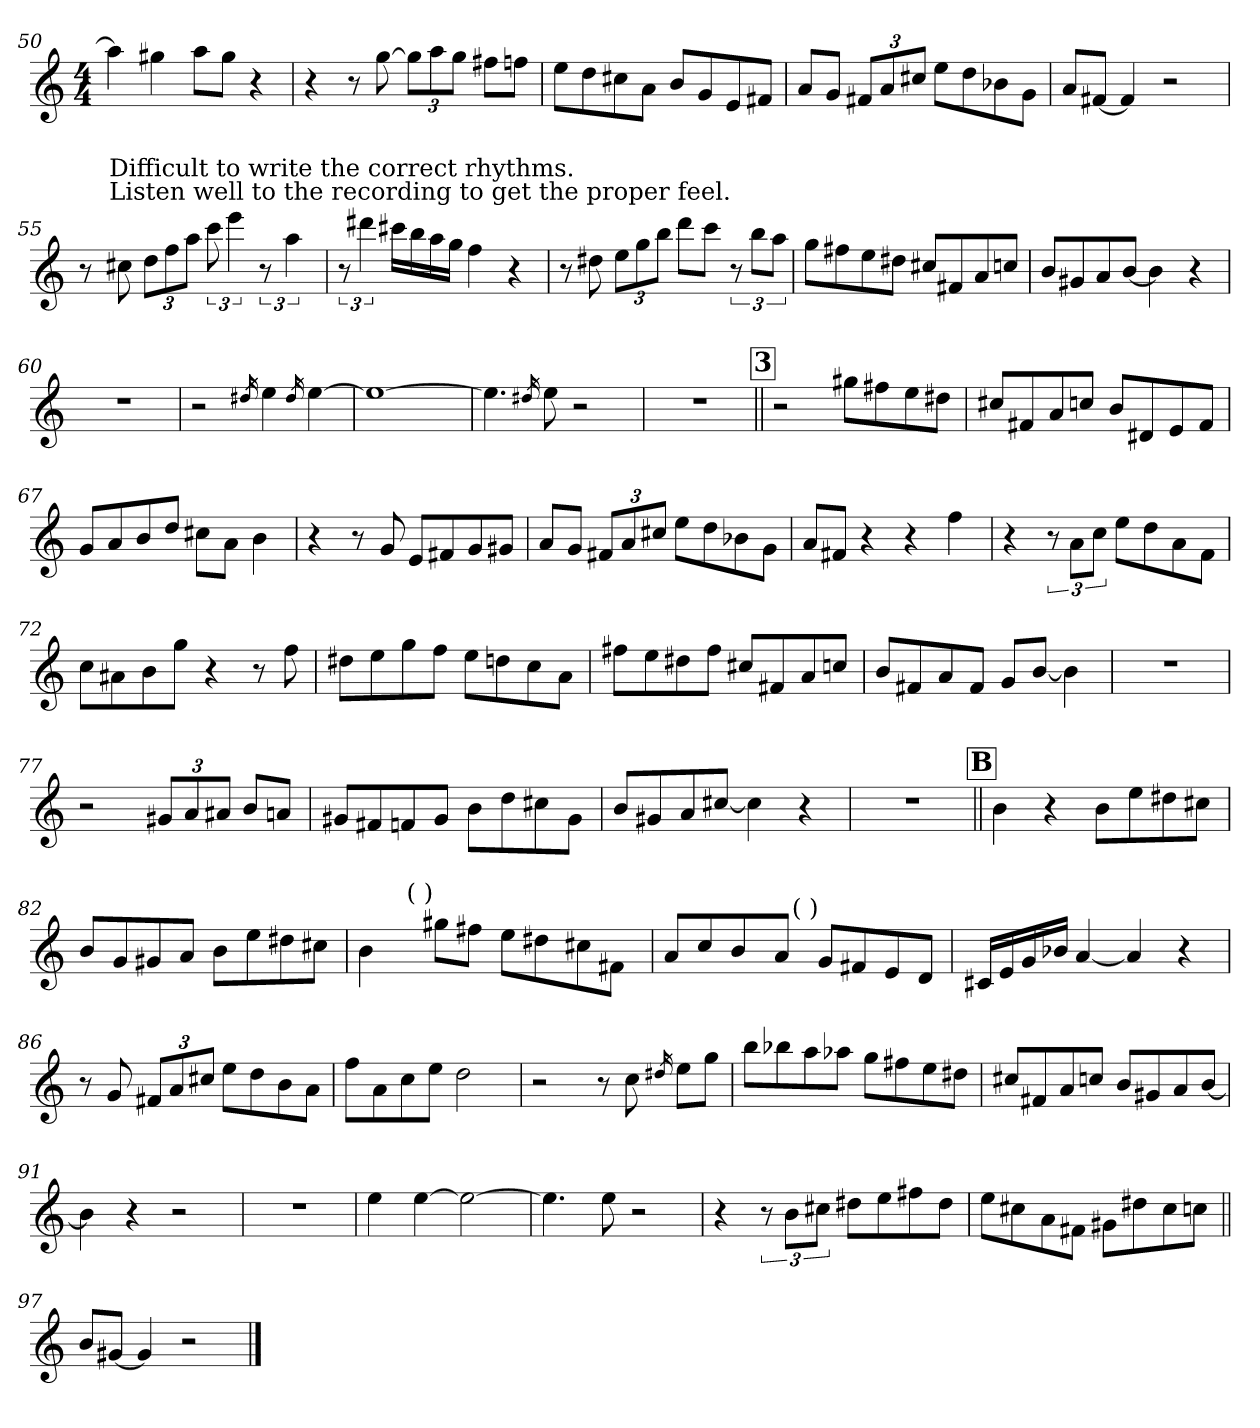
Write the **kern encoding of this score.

**kern
*part1
*staff1
*clefG2
*ITrd5c9
*k[b-e-a-]
*M4/4
=50
4cc\]
4bn\
8cc\L
8b\J
4r
=51
4r
8r
[8b-\
12b-\L]
12cc\
12b-\J
8an\L
8a-X\J
=52
8g\L
8f\
8en\
8c\J
8d/L
8B-/
8G/
8An/J
!!LO:LB:g=z
=53
8c/L
8B-/J
12An/L
12c/
12en/J
8g\L
8f\
8d-X\
8B-\J
=54
8c/L
[8An/J
4A/]
2r
=55
*^
8r	12ryy
.	48ryy
!	!LO:TX:a:t=Difficult to write the correct rhythms.&nbsp;\nListen well to the recording to get the proper feel.
.	3%2ryy
8en\	.
12f\L	.
12a-\	.
12cc\J	.
12ee-\	.
6gg\	.
12r	.
.	6ryy
6cc\	.
.	24.ryy
*v	*v
=56
12r
6ff#X\
16een\LL
16dd\
16cc\
16b-\JJ
4a-\
4r
!!LO:LB:g=z
=57
8r
8f#X\
12g\L
12b-\
12dd\J
8ff\L
8ee-\J
12r
12dd\L
12cc\J
=58
8b-\L
8an\
8g\
8f#X\J
8en/L
8An/
8c/
8e-X/J
=59
8d/L
8Bn/
8c/
[8d/J
4d\]
4r
=60
1r
!!LO:LB:g=z
=61
2r
16qf#X/
4g\
16qf#/
[4g\
=62
1g_
=63
4.g\]
16qf#X/
8g\
2r
=64
1r
!!LO:PB:g=z
!!LO:REH:place=s1:a:B:t=3
=65||
2r
8bn\L
8an\
8g\
8f#X\J
=66
8en/L
8An/
8c/
8e-X/J
8d/L
8F#X/
8G/
8A/J
=67
8B-/L
8c/
8d/
8f/J
8en\L
8c\J
4d\
=68
4r
8r
8B-/
8G/L
8An/
8B-/
8Bn/J
!!LO:LB:g=z
=69
8c/L
8B-/J
12An/L
12c/
12en/J
8g\L
8f\
8d-X\
8B-\J
=70
8c/L
8An/J
4r
4r
4a-\
=71
4r
12r
12c\L
12e-\J
8g\L
8f\
8c\
8A-\J
=72
8e-\L
8c#X\
8d\
8b-\J
4r
8r
8a-\
!!LO:LB:g=z
=73
8f#X\L
8g\
8b-\
8a-\J
8g\L
8fn\
8e-\
8c\J
=74
8an\L
8g\
8f#X\
8a\J
8en/L
8An/
8c/
8e-X/J
=75
8d/L
8An/
8c/
8A/J
8B-/L
[8d/J
4d\]
=76
1r
!!LO:LB:g=z
=77
2r
12Bn/L
12c/
12c#X/J
8d/L
8cn/J
=78
8Bn/L
8An/
8A-X/
8B/J
8d\L
8f\
8en\
8B\J
=79
8d/L
8Bn/
8c/
[8en/J
4e\]
4r
=80
1r
!!LO:LB:g=z
!!LO:REH:place=s1:a:B:t=B
=81||
4d\
4r
8d\L
8g\
8f#X\
8en\J
=82
8d/L
8B-/
8Bn/
8c/J
8d\L
8g\
8f#X\
8en\J
=83
*^
4d\	8ryy
.	32ryy
!	!LO:TX:a:t=(       )
.	2ryy
8bn\L	.
8an\J	.
8g\L	.
8f#X\	.
.	4ryy
8en\	.
8An\J	.
.	16.ryy
=84	=84
8c/L	3ryy
8e-/	.
8d/	.
.	12ryy
8c/J	.
!	!LO:TX:a:t=(         )
.	3..ryy
8B-/L	.
8An/	.
8G/	.
8F/J	.
!!LO:LB:g=z	!!
=85	=85
!LO:TX:a:t=(                                )	!
*v	*v
16En/LL
16G/
16B-/
16d-X/JJ
[4c/
4c/]
4r
=86
8r
8B-/
12An/L
12c/
12en/J
8g\L
8f\
8d\
8c\J
=87
8a-\L
8c\
8e-\
8g\J
2f\
=88
2r
8r
8e-\
16qf#X/
8g\L
8b-\J
!!LO:LB:g=z
=89
8dd\L
8dd-X\
8cc\
8cc-X\J
8b-\L
8an\
8g\
8f#X\J
=90
8en/L
8An/
8c/
8e-X/J
8d/L
8Bn/
8c/
[8d/J
=91
4d\]
4r
2r
=92
1r
!!LO:LB:g=z
=93
4g\
[4g\
2g\_
=94
4.g\]
8g\
2r
=95
4r
12r
12d\L
12en\J
8f#X\L
8g\
8an\
8f#\J
=96
8g\L
8en\
8c\
8An\J
8Bn\L
8f#X\
8e\
8e-X\J
=97||
8d/L
[8Bn/J
4B/]
2r
==
*-
